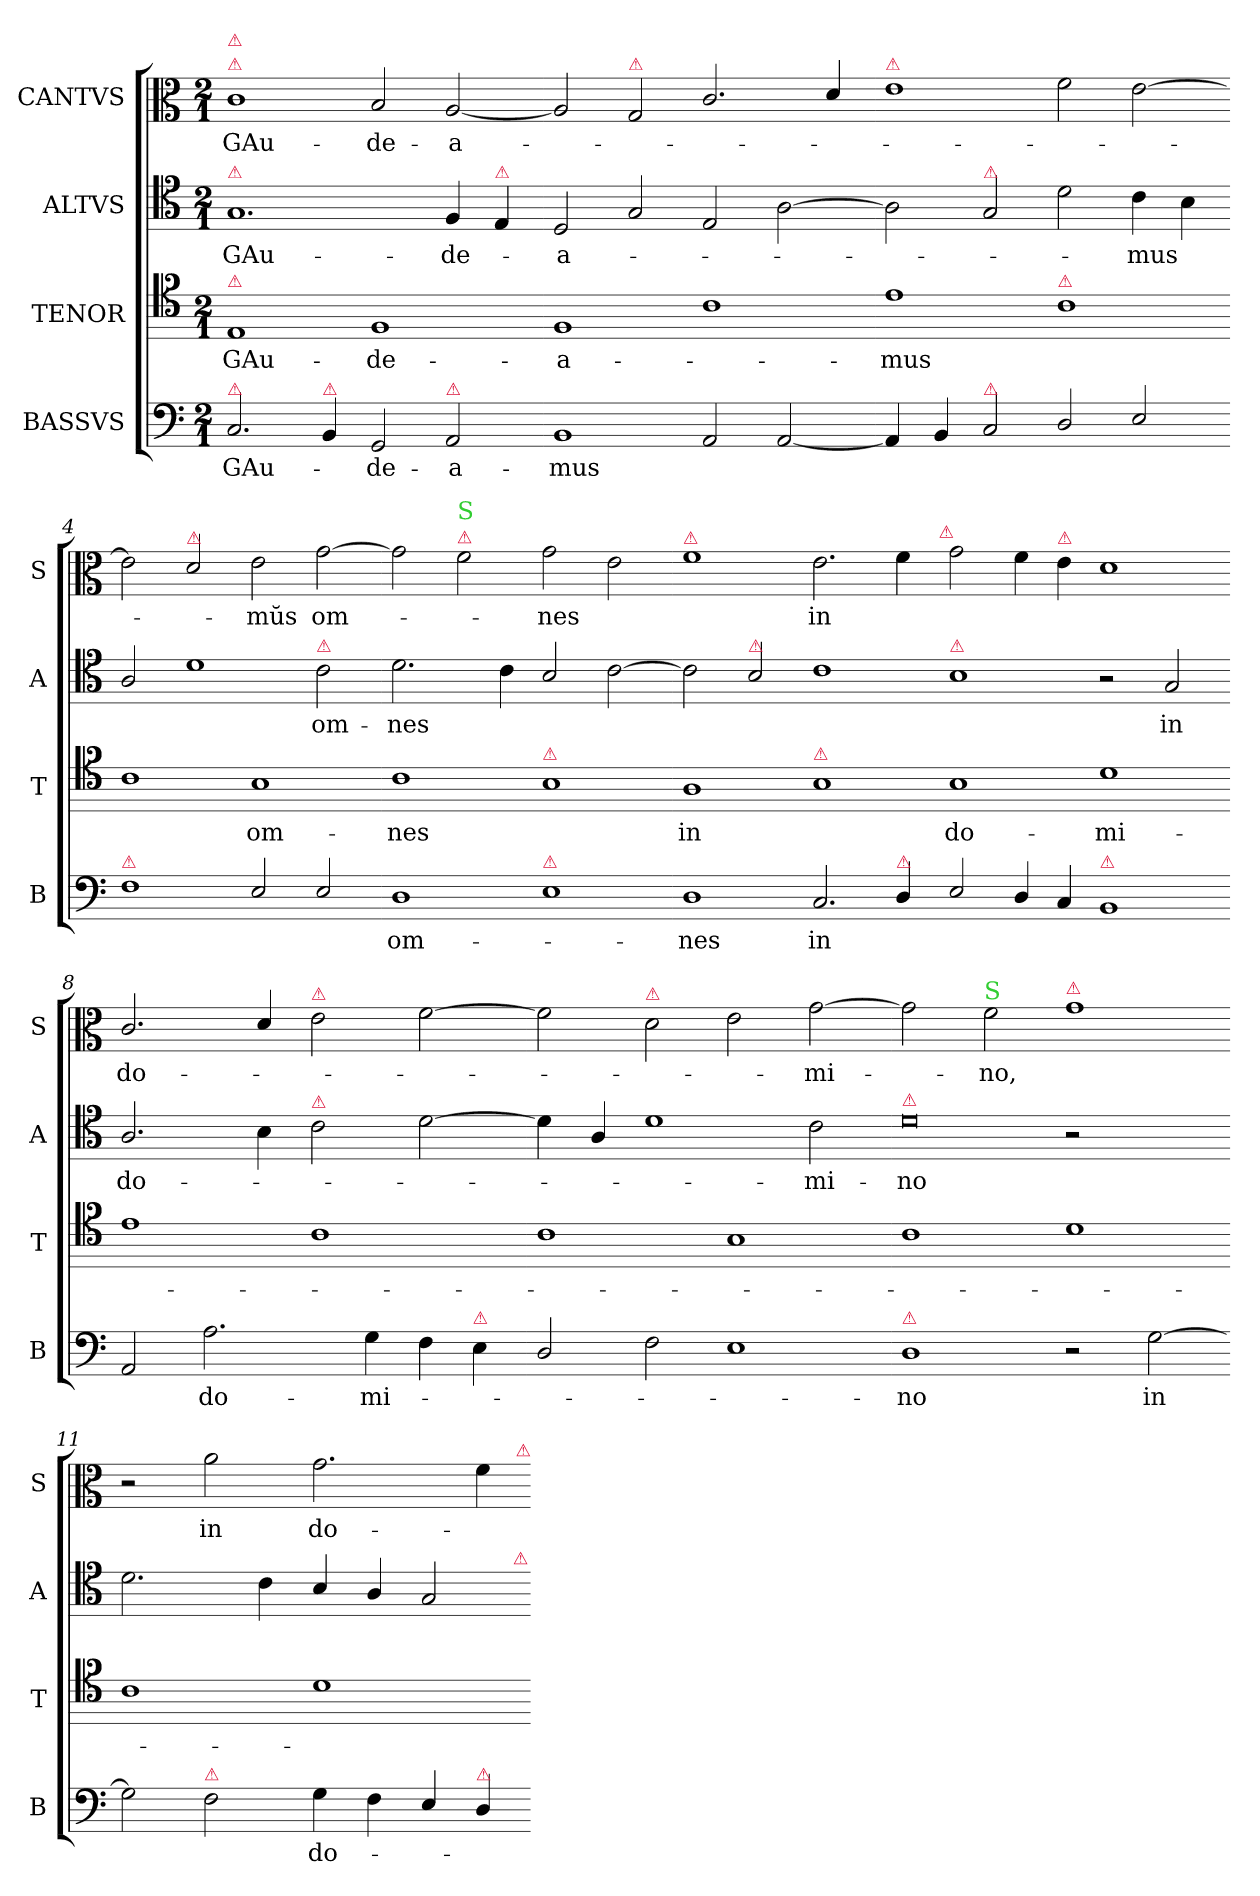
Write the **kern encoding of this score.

**kern	**text	**kern	**text	**kern	**text	**kern	**text
*part4	*part4	*part3	*part3	*part2	*part2	*part1	*part1
*staff4	*staff4	*staff3	*staff3	*staff2	*staff2	*staff1	*staff1
*I"BASSVS	*	*I"TENOR	*	*I"ALTVS	*	*I"CANTVS	*
*I'B	*	*I'T	*	*I'A	*	*I'S	*
*clefF4	*	*clefC5	*	*clefC4	*	*clefC3	*
*k[]	*	*k[]	*	*k[]	*	*k[]	*
*D:dor	*	*D:dor	*	*D:dor	*	*D:dor	*
*M2/1	*	*M2/1	*	*M2/1	*	*M2/1	*
=1	=1	=1	=1	=1	=1	=1	=1
!	!	!	!	!	!	!LO:TX:a:color=crimson:t=⚠	!
!	!	!	!	!	!	!LO:TX:a:color=crimson:t=⚠	!
!	!	!	!	!LO:TX:a:color=crimson:t=⚠	!	!	!
!	!	!LO:TX:a:color=crimson:t=⚠	!	!	!	!	!
!LO:TX:a:color=crimson:t=⚠	!	!	!	!	!	!	!
2.C/	GAu-	1C	GAu-	1.G	GAu-	1c	GAu-
!LO:TX:a:color=crimson:t=⚠	!	!	!	!	!	!	!
4BB/	.	.	.	.	.	.	.
2GG/	-de-	1D	-de-	.	.	2B/	-de-
!LO:TX:a:color=crimson:t=⚠	!	!	!	!	!	!	!
2AA/	-a-	.	.	4F/	-de-	[2A/	-a-
!	!	!	!	!LO:TX:a:color=crimson:t=⚠	!	!	!
.	.	.	.	4E/	.	.	.
=2-	=2-	=2-	=2-	=2-	=2-	=2-	=2-
1BB	-mus	1D	-a-	2D/	-a-	2A/]	.
!	!	!	!	!	!	!LO:TX:a:color=crimson:t=⚠	!
.	.	.	.	2G/	.	2G/	.
2AA/	.	1A	.	2E/	.	2.c/	.
[2AA/	.	.	.	[2A\	.	.	.
.	.	.	.	.	.	4d/	.
=3-	=3-	=3-	=3-	=3-	=3-	=3-	=3-
!	!	!	!	!	!	!LO:TX:a:color=crimson:t=⚠	!
4AA/]	.	1c	-mus	2A\]	.	1e	.
4BB/	.	.	.	.	.	.	.
!	!	!	!	!LO:TX:a:color=crimson:t=⚠	!	!	!
!LO:TX:a:color=crimson:t=⚠	!	!	!	!	!	!	!
2C/	.	.	.	2G/	.	.	.
!	!	!LO:TX:a:color=crimson:t=⚠	!	!	!	!	!
2D/	.	1A	.	2d\	.	2f\	.
2E/	.	.	.	4c\	-mus	[2e\	.
.	.	.	.	4B\	.	.	.
=4-	=4-	=4-	=4-	=4-	=4-	=4-	=4-
!LO:TX:a:color=crimson:t=⚠	!	!	!	!	!	!	!
1F	.	1A	.	2A/	.	2e\]	.
!	!	!	!	!	!	!LO:TX:a:color=crimson:t=⚠	!
.	.	.	.	1d	.	2d/	.
2E/	.	1G	om-	.	.	2e\	-mŭs
!	!	!	!	!LO:TX:a:color=crimson:t=⚠	!	!	!
2E/	.	.	.	2c\	om-	[2g\	om-
=5-	=5-	=5-	=5-	=5-	=5-	=5-	=5-
1D	om-	1A	-nes	2.d\	-nes	2g\]	.
!	!	!	!	!	!	!LO:TX:a:color=crimson:t=⚠	!
!	!	!	!	!	!	!LO:TX:a:color=limegreen:t=S	!
.	.	.	.	.	.	2f\	.
.	.	.	.	4c\	.	.	.
!	!	!LO:TX:a:color=crimson:t=⚠	!	!	!	!	!
!LO:TX:a:color=crimson:t=⚠	!	!	!	!	!	!	!
1E	.	1G	.	2B/	.	2g\	-nes
.	.	.	.	[2c\	.	2e\	.
=6-	=6-	=6-	=6-	=6-	=6-	=6-	=6-
!	!	!	!	!	!	!LO:TX:a:color=crimson:t=⚠	!
1D	-nes	1F	in	2c\]	.	1f	.
!	!	!	!	!LO:TX:a:color=crimson:t=⚠	!	!	!
.	.	.	.	2B/	.	.	.
!	!	!LO:TX:a:color=crimson:t=⚠	!	!	!	!	!
2.C/	in	1G	.	1c	.	2.e\	in
!LO:TX:a:color=crimson:t=⚠	!	!	!	!	!	!	!
4D/	.	.	.	.	.	4f\	.
!	!	!	!	!	!	!LO:TX:a:color=crimson:t=⚠	!
=7-	=7-	=7-	=7-	=7-	=7-	=7-	=7-
!	!	!	!	!LO:TX:a:color=crimson:t=⚠	!	!	!
2E/	.	1G	do-	1B	.	2g\	.
4D/	.	.	.	.	.	4f\	.
!	!	!	!	!	!	!LO:TX:a:color=crimson:t=⚠	!
4C/	.	.	.	.	.	4e\	.
!LO:TX:a:color=crimson:t=⚠	!	!	!	!	!	!	!
1BB	.	1B	-mi-	2r	.	1d	.
.	.	.	.	2G/	in	.	.
=8-	=8-	=8-	=8-	=8-	=8-	=8-	=8-
2AA/	.	1c	.	2.A/	do-	2.c/	do-
2.A\	do-	.	.	.	.	.	.
.	.	.	.	4B\	.	4d/	.
!	!	!	!	!	!	!LO:TX:a:color=crimson:t=⚠	!
!	!	!	!	!LO:TX:a:color=crimson:t=⚠	!	!	!
.	.	1A	.	2c\	.	2e\	.
4G\	-mi-	.	.	.	.	.	.
4F\	.	.	.	[2d\	.	[2f\	.
!LO:TX:a:color=crimson:t=⚠	!	!	!	!	!	!	!
4E\	.	.	.	.	.	.	.
=9-	=9-	=9-	=9-	=9-	=9-	=9-	=9-
2D/	.	1A	.	4d\]	.	2f\]	.
.	.	.	.	4A/	.	.	.
!	!	!	!	!	!	!LO:TX:a:color=crimson:t=⚠	!
2F\	.	.	.	1d	.	2d\	.
1E	.	1G	.	.	.	2e\	.
.	.	.	.	2c\	-mi-	[2g\	-mi-
=10-	=10-	=10-	=10-	=10-	=10-	=10-	=10-
!	!	!	!	!LO:TX:a:color=crimson:t=⚠	!	!	!
!LO:TX:a:color=crimson:t=⚠	!	!	!	!	!	!	!
!	!	!	!	!LO:N:vis=0	!	!	!
1D	-no	1A	.	1d	-no	2g\]	.
!	!	!	!	!	!	!LO:TX:a:color=limegreen:t=S	!
.	.	.	.	.	.	2f\	-no,
!	!	!	!	!	!	!LO:TX:a:color=crimson:t=⚠	!
!	!	!	!	!LO:N:vis=2	!	!	!
2r	.	1B	.	1r	.	1g	.
!	!LO:LY:i	!	!	!	!	!	!
[2G\	in	.	.	.	.	.	.
=11-	=11-	=11-	=11-	=11-	=11-	=11-	=11-
2G\]	.	1A	.	2.d\	.	2r	.
!LO:TX:a:color=crimson:t=⚠	!	!	!	!	!	!	!
!	!	!	!	!	!	!	!LO:LY:i
2F\	.	.	.	.	.	2a\	in
.	.	.	.	4c\	.	.	.
!	!LO:LY:i	!	!	!	!	!	!LO:LY:i
4G\	do-	1B	.	4B/	.	2.g\	do-
4F\	.	.	.	4A/	.	.	.
4E/	.	.	.	2G/	.	.	.
!LO:TX:a:color=crimson:t=⚠	!	!	!	!	!	!	!
4D/	.	.	.	.	.	4f\	.
!	!	!	!	!	!	!LO:TX:a:color=crimson:t=⚠	!
!	!	!	!	!LO:TX:a:color=crimson:t=⚠	!	!	!
=-	=-	=-	=-	=-	=-	=-	=-
*-	*-	*-	*-	*-	*-	*-	*-
